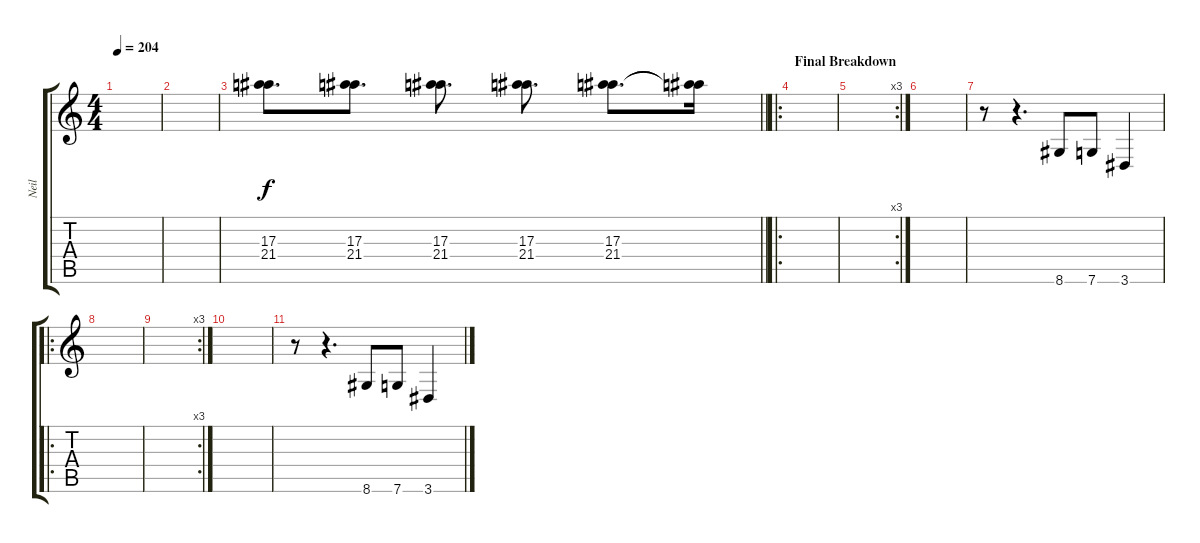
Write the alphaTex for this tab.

\track ("Neil" "Neil") {instrument distortionguitar}
\staff {score tabs}
\tuning (D4 A3 F3 C3 G2 C2) {hide}
\ts (4 4)
\tempo 204
\clef g2
\ks c
|
|
\barLineRight lightlight
(17.3 21.4).8{d volume 12 instrument distortionguitar} (17.3 21.4).8{d} (17.3 21.4).8{d} (17.3 21.4).8{d} (17.3 21.4).8{d} (17.3{t} 21.4{t}).16 |
\ro
\section ("" "Final Breakdown")
|
\rc 3
|
|
r.8{volume 12} r.4{d} 8.6.8 7.6.8 3.6.4 |
\ro
|
\rc 3
|
|
r.8 r.4{d} 8.6.8 7.6.8 3.6.4
